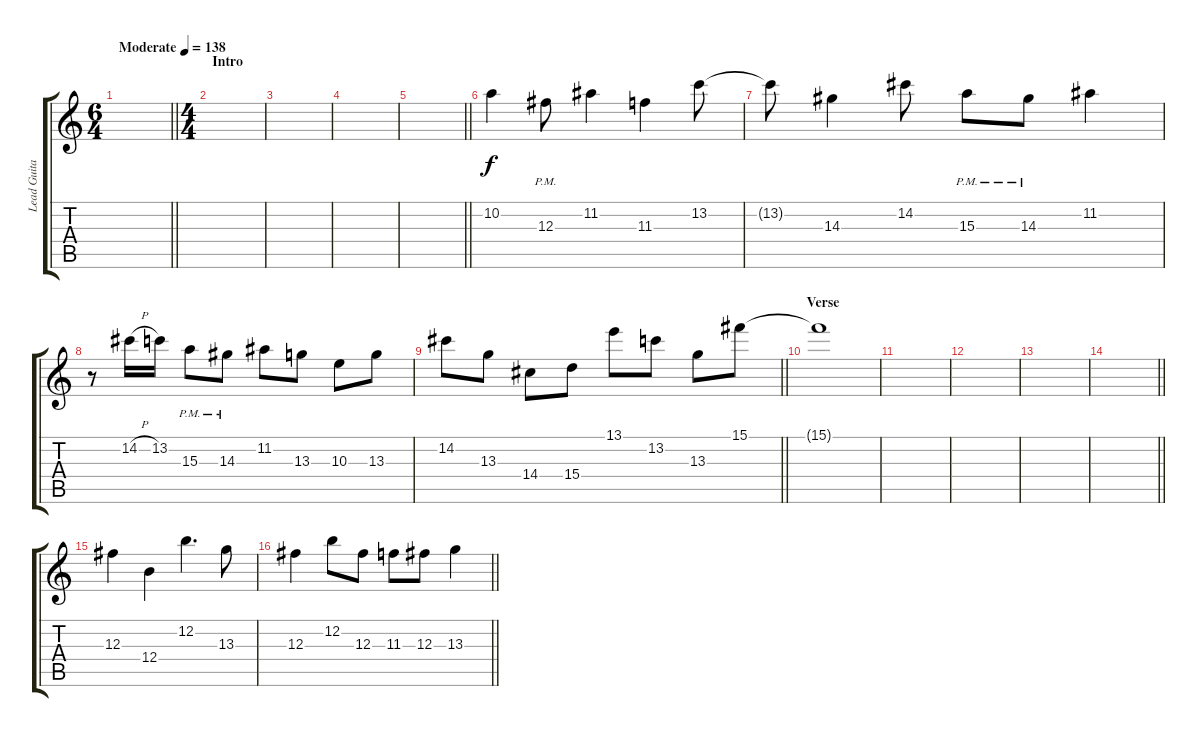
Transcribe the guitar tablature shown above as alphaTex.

\track ("Lead Guitar" "Lead Guita") {instrument distortionguitar}
\staff {score tabs}
\tuning (Eb4 B3 Gb3 B2 Gb2 B1) {hide}
\ts (6 4)
\tempo (138 "Moderate")
\clef g2
\barLineRight lightlight
\ks c
|
\ts (4 4)
\section ("" "Intro")
|
|
|
\barLineRight lightlight
|
\section ("" "")
10.2.4 12.3{pm}.8 11.2.4 11.3.4 13.2.8 |
13.2{t}.8 14.3.4 14.2.8 15.3{pm}.8 14.3{pm}.8 11.2.4 |
r.8 14.2{h}.16 13.2.16 15.3{pm}.8 14.3{pm}.8 11.2.8 13.3.8 10.3.8 13.3.8 |
\barLineRight lightlight
14.2.8 13.3.8 14.4.8 15.4.8 13.1.8 13.2.8 13.3.8 15.1.8 |
\section ("" "Verse")
15.1{t}.1 |
|
|
|
\barLineRight lightlight
|
\section ("" "")
12.3.4 12.4.4 12.2.4{d} 13.3.8 |
\barLineRight lightlight
12.3.4 12.2.8 12.3.8 11.3.8 12.3.8 13.3.4
